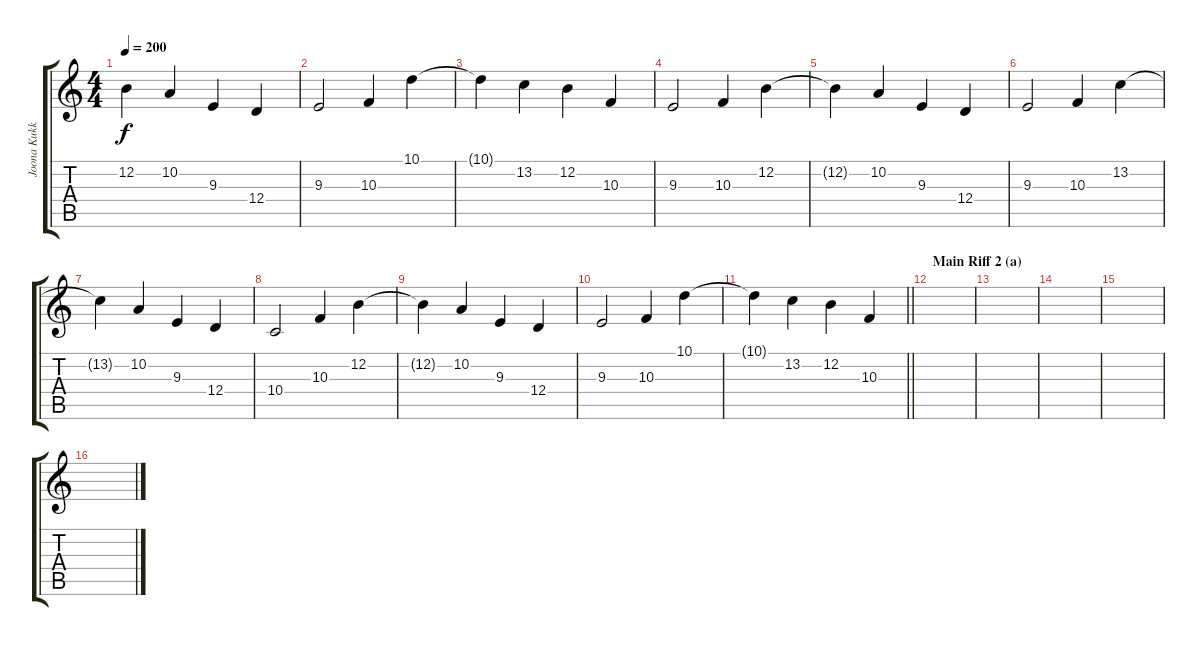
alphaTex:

\track ("Joona Kukkola (keyboard)" "Joona Kukk") {instrument stringensemble1}
\staff {score tabs}
\tuning (E4 B3 G3 D3 A2 E2) {hide}
\ts (4 4)
\tempo 200
\clef g2
\ks aminor
12.2{t}.4{dy f} 10.2.4 9.3.4 12.4.4 |
9.3.2 10.3.4 10.1.4 |
10.1{t}.4 13.2.4 12.2.4 10.3.4 |
9.3.2 10.3.4 12.2.4 |
12.2{t}.4 10.2.4 9.3.4 12.4.4 |
9.3.2 10.3.4 13.2.4 |
13.2{t}.4 10.2.4 9.3.4 12.4.4 |
10.4.2 10.3.4 12.2.4 |
12.2{t}.4 10.2.4 9.3.4 12.4.4 |
9.3.2 10.3.4 10.1.4 |
\barLineRight lightlight
10.1{t}.4 13.2.4 12.2.4 10.3.4 |
\section ("" "Main Riff 2 (a)")
|
|
|
|
\ks c
